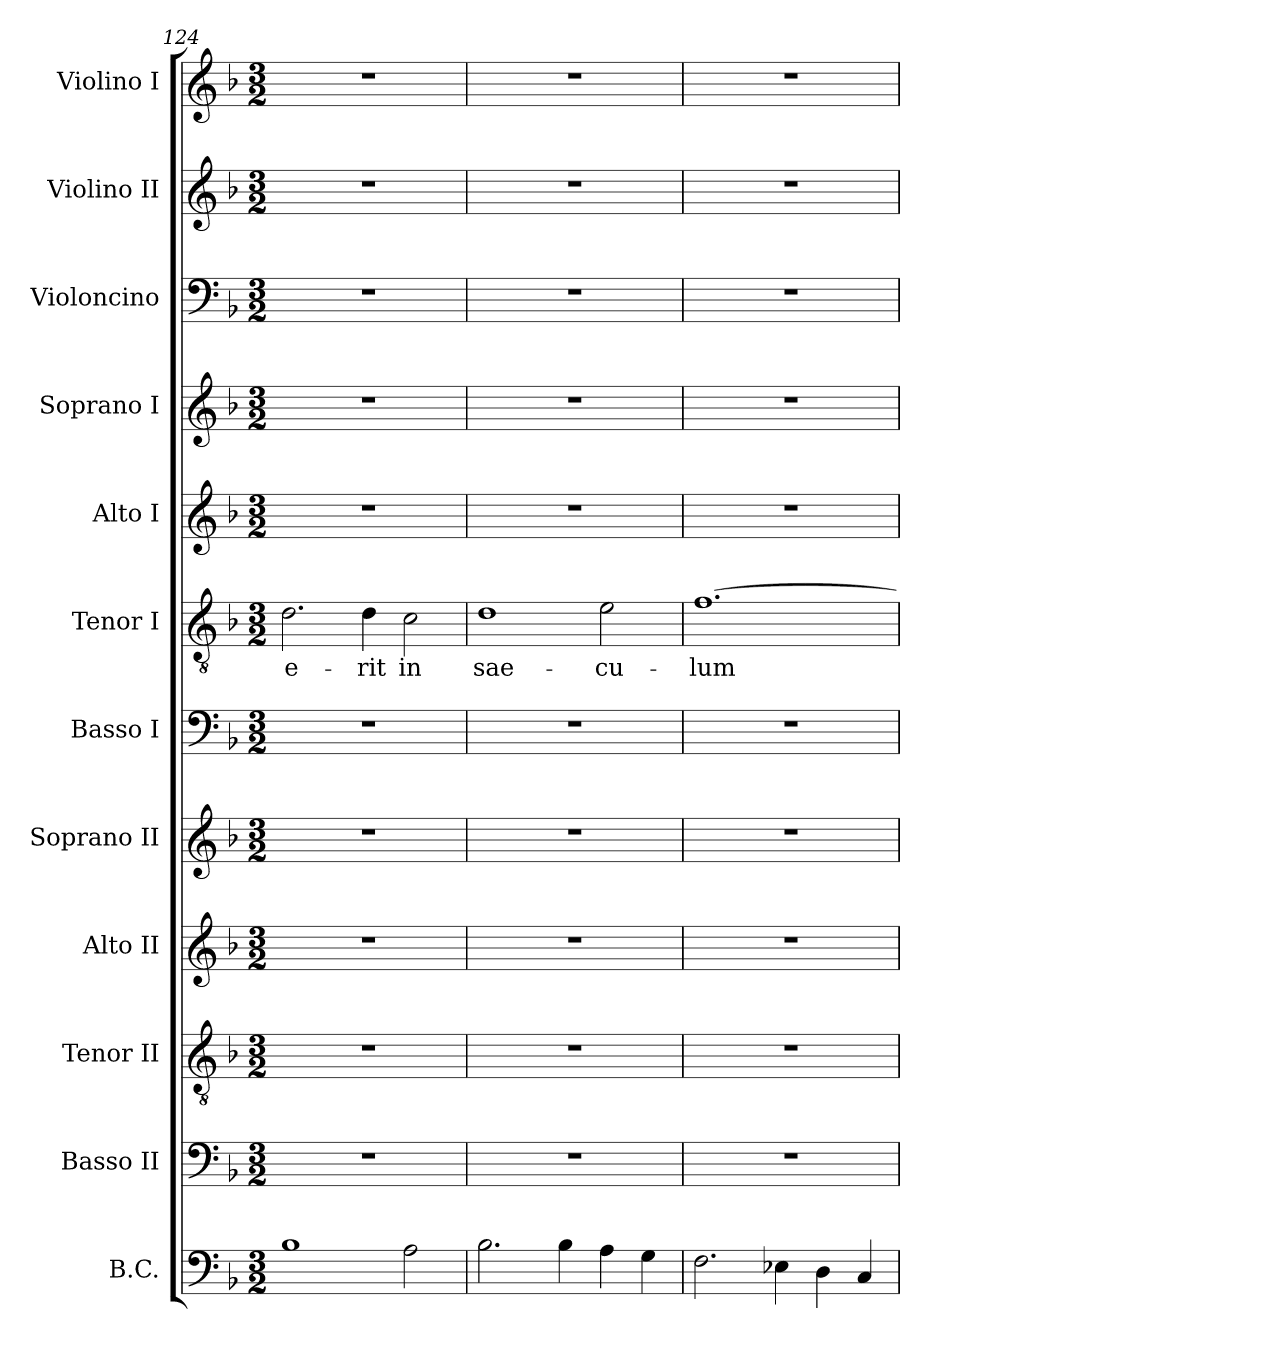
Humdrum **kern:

**kern	**kern	**kern	**kern	**kern	**kern	**kern	**text	**kern	**kern	**kern	**kern	**kern
*part12	*part11	*part10	*part9	*part8	*part7	*part6	*part6	*part5	*part4	*part3	*part2	*part1
*staff12	*staff11	*staff10	*staff9	*staff8	*staff7	*staff6	*staff6	*staff5	*staff4	*staff3	*staff2	*staff1
*I"B.C.	*I"Basso II	*I"Tenor II	*I"Alto II	*I"Soprano II	*I"Basso I	*I"Tenor I	*	*I"Alto I	*I"Soprano I	*I"Violoncino	*I"Violino II	*I"Violino I
*I'BC	*I'B 2	*I'T 2	*I'A 2	*I'S 2	*I'B 1	*I'T 1	*	*I'A 1	*I'S 1	*I'Vc.	*I'Vln. II	*I'Vln. I
*clefF4	*clefF4	*clefGv2	*clefG2	*clefG2	*clefF4	*clefGv2	*	*clefG2	*clefG2	*clefF4	*clefG2	*clefG2
*k[b-]	*k[b-]	*k[b-]	*k[b-]	*k[b-]	*k[b-]	*k[b-]	*	*k[b-]	*k[b-]	*k[b-]	*k[b-]	*k[b-]
*F:	*F:	*F:	*F:	*F:	*F:	*F:	*	*F:	*F:	*F:	*F:	*F:
*M3/2	*M3/2	*M3/2	*M3/2	*M3/2	*M3/2	*M3/2	*	*M3/2	*M3/2	*M3/2	*M3/2	*M3/2
=124	=124	=124	=124	=124	=124	=124	=124	=124	=124	=124	=124	=124
!	!	!	!	!	!	!	!LO:LY:b	!	!	!	!	!
1B-	1.r	1.r	1.r	1.r	1.r	2.d\	e-	1.r	1.r	1.r	1.r	1.r
!	!	!	!	!	!	!	!LO:LY:b	!	!	!	!	!
.	.	.	.	.	.	4d\	-rit	.	.	.	.	.
!	!	!	!	!	!	!	!LO:LY:b	!	!	!	!	!
2A\	.	.	.	.	.	2c\	in	.	.	.	.	.
=125	=125	=125	=125	=125	=125	=125	=125	=125	=125	=125	=125	=125
!	!	!	!	!	!	!	!LO:LY:b	!	!	!	!	!
2.B-\	1.r	1.r	1.r	1.r	1.r	1d	sae-	1.r	1.r	1.r	1.r	1.r
4B-\	.	.	.	.	.	.	.	.	.	.	.	.
!	!	!	!	!	!	!	!LO:LY:b	!	!	!	!	!
4A\	.	.	.	.	.	2e\	-cu-	.	.	.	.	.
4G\	.	.	.	.	.	.	.	.	.	.	.	.
=126	=126	=126	=126	=126	=126	=126	=126	=126	=126	=126	=126	=126
!	!	!	!	!	!	!	!LO:LY:b	!	!	!	!	!
2.F\	1.r	1.r	1.r	1.r	1.r	[1.f	-lum	1.r	1.r	1.r	1.r	1.r
4E-X\	.	.	.	.	.	.	.	.	.	.	.	.
4D\	.	.	.	.	.	.	.	.	.	.	.	.
4C/	.	.	.	.	.	.	.	.	.	.	.	.
=	=	=	=	=	=	=	=	=	=	=	=	=
*-	*-	*-	*-	*-	*-	*-	*-	*-	*-	*-	*-	*-
